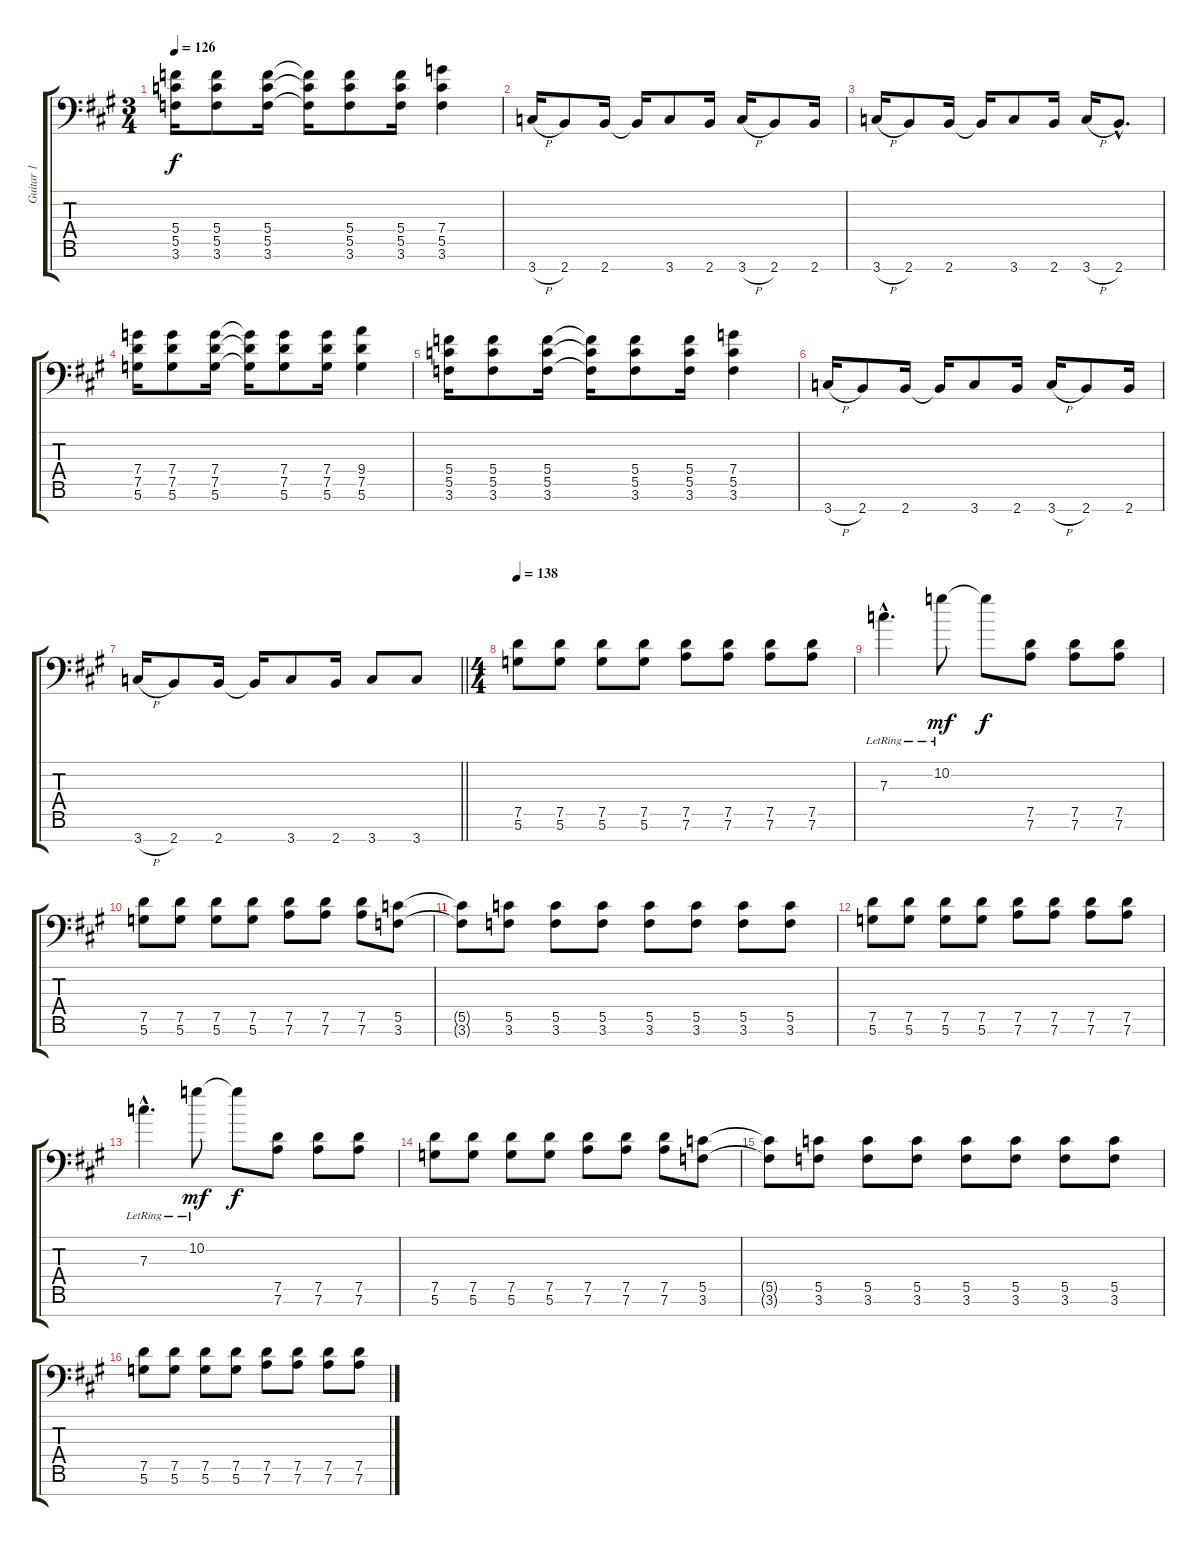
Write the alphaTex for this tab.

\track ("Guitar 1" "Guitar 1") {instrument distortionguitar}
\staff {score tabs}
\tuning (D4 A3 F3 C3 G2 D2 A1) {hide}
\ts (3 4)
\tempo 126
\clef f4
\ks f#minor
(5.4 5.5 3.6).16{dy f} (5.4 5.5 3.6).8 (5.4 5.5 3.6).16 (5.4{t} 5.5{t} 3.6{t}).16 (5.4 5.5 3.6).8 (5.4 5.5 3.6).16 (7.4 5.5 3.6).4 |
3.7{h}.16 2.7.8 2.7.16 2.7{t}.16 3.7.8 2.7.16 3.7{h}.16 2.7.8 2.7.16 |
3.7{h}.16 2.7.8 2.7.16 2.7{t}.16 3.7.8 2.7.16 3.7{h}.16 2.7{hac}.8{d} |
(7.4 7.5 5.6).16 (7.4 7.5 5.6).8 (7.4 7.5 5.6).16 (7.4{t} 7.5{t} 5.6{t}).16 (7.4 7.5 5.6).8 (7.4 7.5 5.6).16 (9.4 7.5 5.6).4 |
(5.4 5.5 3.6).16 (5.4 5.5 3.6).8 (5.4 5.5 3.6).16 (5.4{t} 5.5{t} 3.6{t}).16 (5.4 5.5 3.6).8 (5.4 5.5 3.6).16 (7.4 5.5 3.6).4 |
3.7{h}.16 2.7.8 2.7.16 2.7{t}.16 3.7.8 2.7.16 3.7{h}.16 2.7.8 2.7.16 |
\barLineRight lightlight
3.7{h}.16 2.7.8 2.7.16 2.7{t}.16 3.7.8 2.7.16 3.7.8 3.7.8 |
\ts (4 4)
\tempo 138
(7.5 5.6).8 (7.5 5.6).8 (7.5 5.6).8 (7.5 5.6).8 (7.5 7.6).8 (7.5 7.6).8 (7.5 7.6).8 (7.5 7.6).8 |
7.3{hac lr}.4{d} 10.2{lr}.8{dy mf} 10.2{t}.8{dy f} (7.5 7.6).8 (7.5 7.6).8 (7.5 7.6).8 |
(7.5 5.6).8 (7.5 5.6).8 (7.5 5.6).8 (7.5 5.6).8 (7.5 7.6).8 (7.5 7.6).8 (7.5 7.6).8 (5.5 3.6).8 |
(5.5{t} 3.6{t}).8 (5.5 3.6).8 (5.5 3.6).8 (5.5 3.6).8 (5.5 3.6).8 (5.5 3.6).8 (5.5 3.6).8 (5.5 3.6).8 |
(7.5 5.6).8 (7.5 5.6).8 (7.5 5.6).8 (7.5 5.6).8 (7.5 7.6).8 (7.5 7.6).8 (7.5 7.6).8 (7.5 7.6).8 |
7.3{hac lr}.4{d} 10.2{lr}.8{dy mf} 10.2{t}.8{dy f} (7.5 7.6).8 (7.5 7.6).8 (7.5 7.6).8 |
(7.5 5.6).8 (7.5 5.6).8 (7.5 5.6).8 (7.5 5.6).8 (7.5 7.6).8 (7.5 7.6).8 (7.5 7.6).8 (5.5 3.6).8 |
(5.5{t} 3.6{t}).8 (5.5 3.6).8 (5.5 3.6).8 (5.5 3.6).8 (5.5 3.6).8 (5.5 3.6).8 (5.5 3.6).8 (5.5 3.6).8 |
(7.5 5.6).8 (7.5 5.6).8 (7.5 5.6).8 (7.5 5.6).8 (7.5 7.6).8 (7.5 7.6).8 (7.5 7.6).8 (7.5 7.6).8
